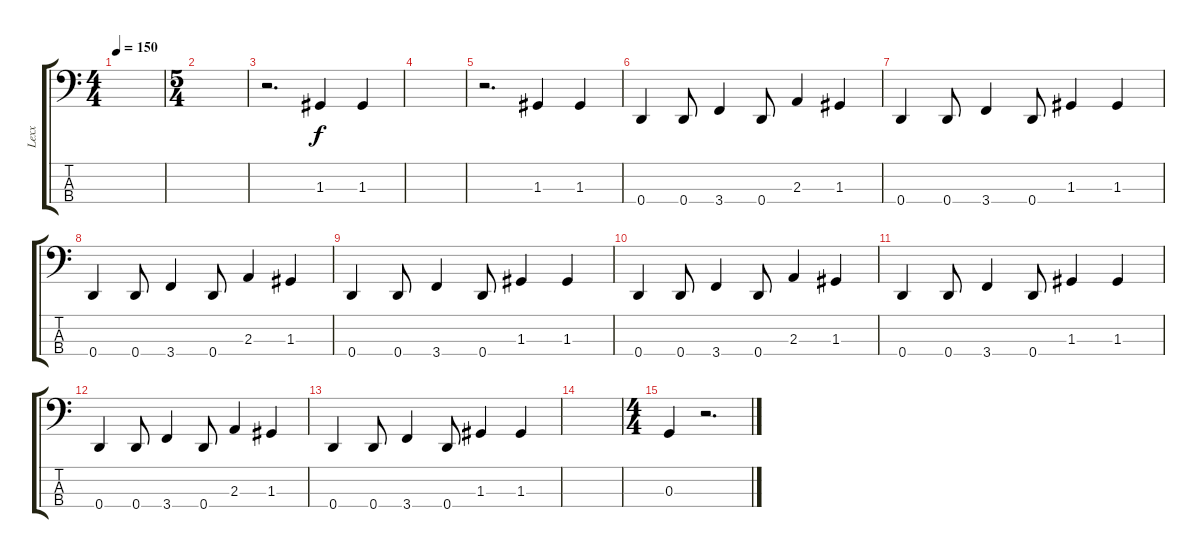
\track ("Lexx" "Lexx") {instrument electricbasspick}
\staff {score tabs}
\tuning (F2 C2 G1 D1) {hide}
\ts (4 4)
\tempo 150
\clef f4
\ks c
|
\ts (5 4)
|
r.2{d} 1.3.4 1.3.4 |
|
r.2{d} 1.3.4 1.3.4 |
0.4.4 0.4.8 3.4.4 0.4.8 2.3.4 1.3.4 |
0.4.4 0.4.8 3.4.4 0.4.8 1.3.4 1.3.4 |
0.4.4 0.4.8 3.4.4 0.4.8 2.3.4 1.3.4 |
0.4.4 0.4.8 3.4.4 0.4.8 1.3.4 1.3.4 |
0.4.4 0.4.8 3.4.4 0.4.8 2.3.4 1.3.4 |
0.4.4 0.4.8 3.4.4 0.4.8 1.3.4 1.3.4 |
0.4.4 0.4.8 3.4.4 0.4.8 2.3.4 1.3.4 |
0.4.4 0.4.8 3.4.4 0.4.8 1.3.4 1.3.4 |
|
\ts (4 4)
0.3.4 r.2{d}
